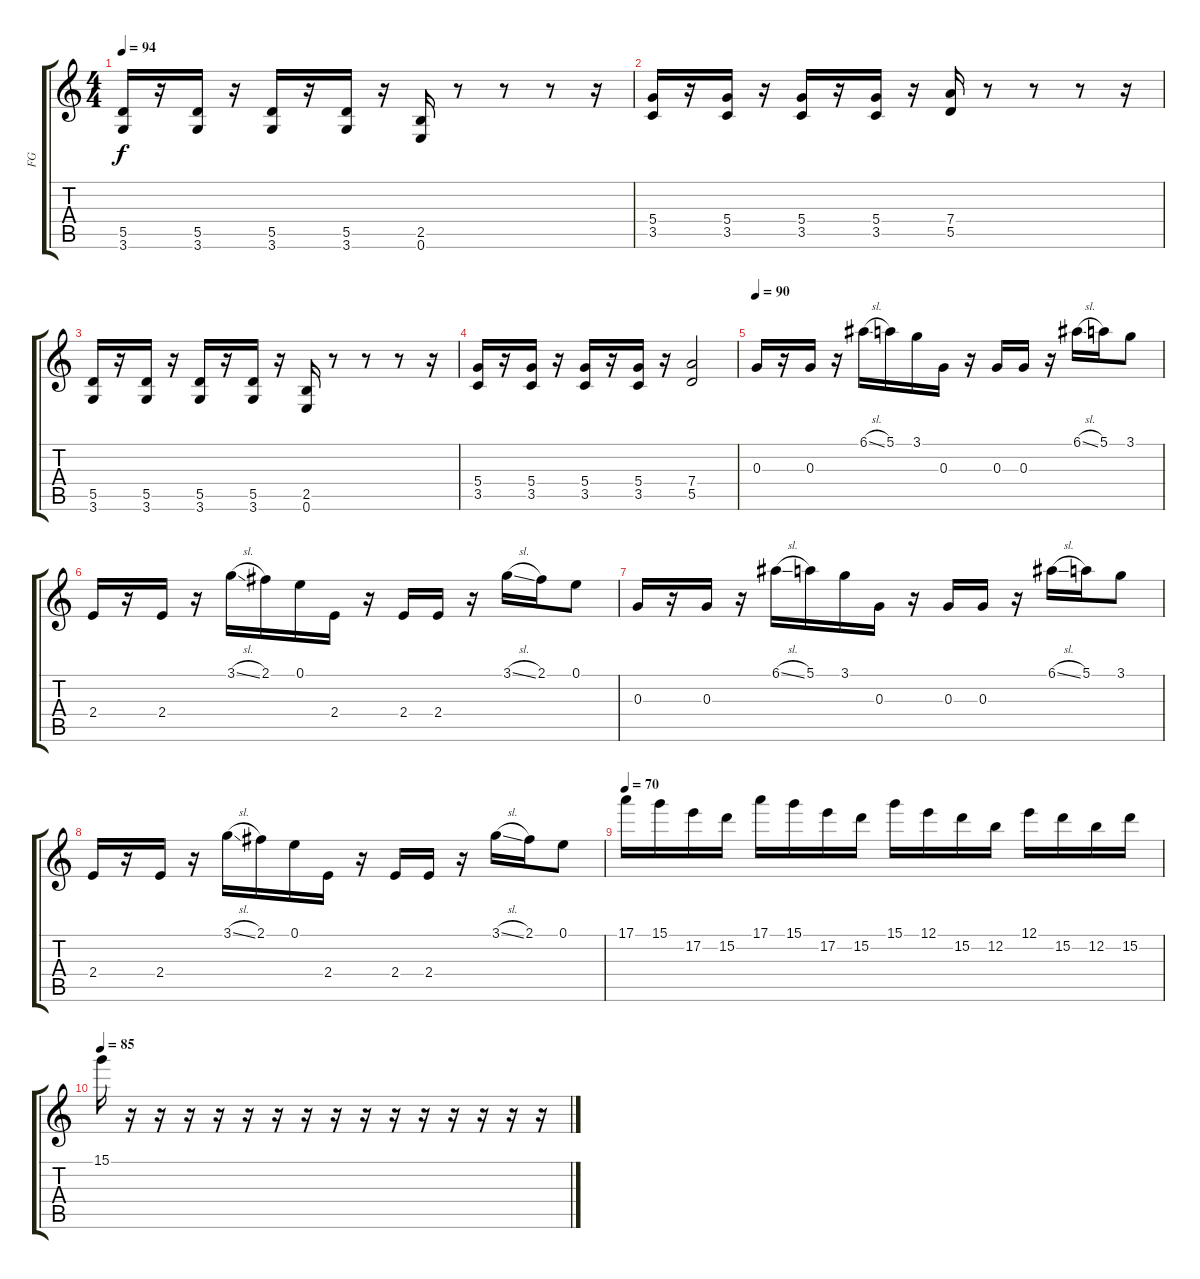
\track ("FG" "FG") {instrument acousticguitarsteel}
\staff {score tabs}
\tuning (E4 B3 G3 D3 A2 E2) {hide}
\ts (4 4)
\tempo 94
\clef g2
\ks c
(5.5 3.6).16{dy f} r.16 (5.5 3.6).16 r.16 (5.5 3.6).16 r.16 (5.5 3.6).16 r.16 (2.5 0.6).16 r.8 r.8 r.8 r.16 |
(5.4 3.5).16 r.16 (5.4 3.5).16 r.16 (5.4 3.5).16 r.16 (5.4 3.5).16 r.16 (7.4 5.5).16 r.8 r.8 r.8 r.16 |
(5.5 3.6).16 r.16 (5.5 3.6).16 r.16 (5.5 3.6).16 r.16 (5.5 3.6).16 r.16 (2.5 0.6).16 r.8 r.8 r.8 r.16 |
(5.4 3.5).16 r.16 (5.4 3.5).16 r.16 (5.4 3.5).16 r.16 (5.4 3.5).16 r.16 (7.4 5.5).2 |
\tempo 90
0.3.16{volume 8} r.16 0.3.16 r.16 6.1{sl}.16 5.1.16 3.1.16 0.3.16 r.16 0.3.16 0.3.16 r.16 6.1{sl}.16 5.1.16 3.1.8 |
2.4.16 r.16 2.4.16 r.16 3.1{sl}.16 2.1.16 0.1.16 2.4.16 r.16 2.4.16 2.4.16 r.16 3.1{sl}.16 2.1.16 0.1.8 |
0.3.16 r.16 0.3.16 r.16 6.1{sl}.16 5.1.16 3.1.16 0.3.16 r.16 0.3.16 0.3.16 r.16 6.1{sl}.16 5.1.16 3.1.8 |
2.4.16 r.16 2.4.16 r.16 3.1{sl}.16 2.1.16 0.1.16 2.4.16 r.16 2.4.16 2.4.16 r.16 3.1{sl}.16 2.1.16 0.1.8 |
\tempo 70
17.1.16{volume 13} 15.1.16 17.2.16 15.2.16 17.1.16 15.1.16 17.2.16 15.2.16 15.1.16 12.1.16 15.2.16 12.2.16 12.1.16 15.2.16 12.2.16 15.2.16 |
\tempo 85
15.1.16 r.16 r.16 r.16 r.16 r.16 r.16 r.16 r.16 r.16 r.16 r.16 r.16 r.16 r.16 r.16
